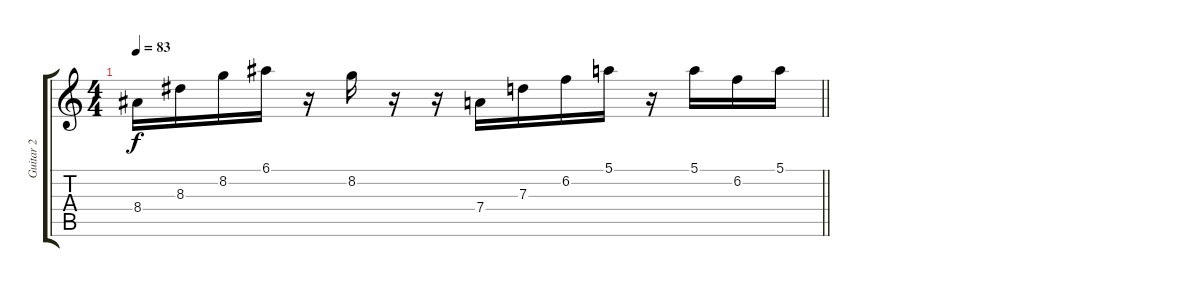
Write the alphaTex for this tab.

\track ("Guitar 2" "Guitar 2") {instrument electricguitarclean}
\staff {score tabs}
\tuning (E4 B3 G3 D3 A2 E2) {hide}
\ts (4 4)
\tempo 83
\clef g2
\barLineRight lightlight
\ks c
8.4.16{dy f} 8.3.16 8.2.16 6.1.16 r.16 8.2.16 r.16 r.16 7.4.16 7.3.16 6.2.16 5.1.16 r.16 5.1.16 6.2.16 5.1.16
